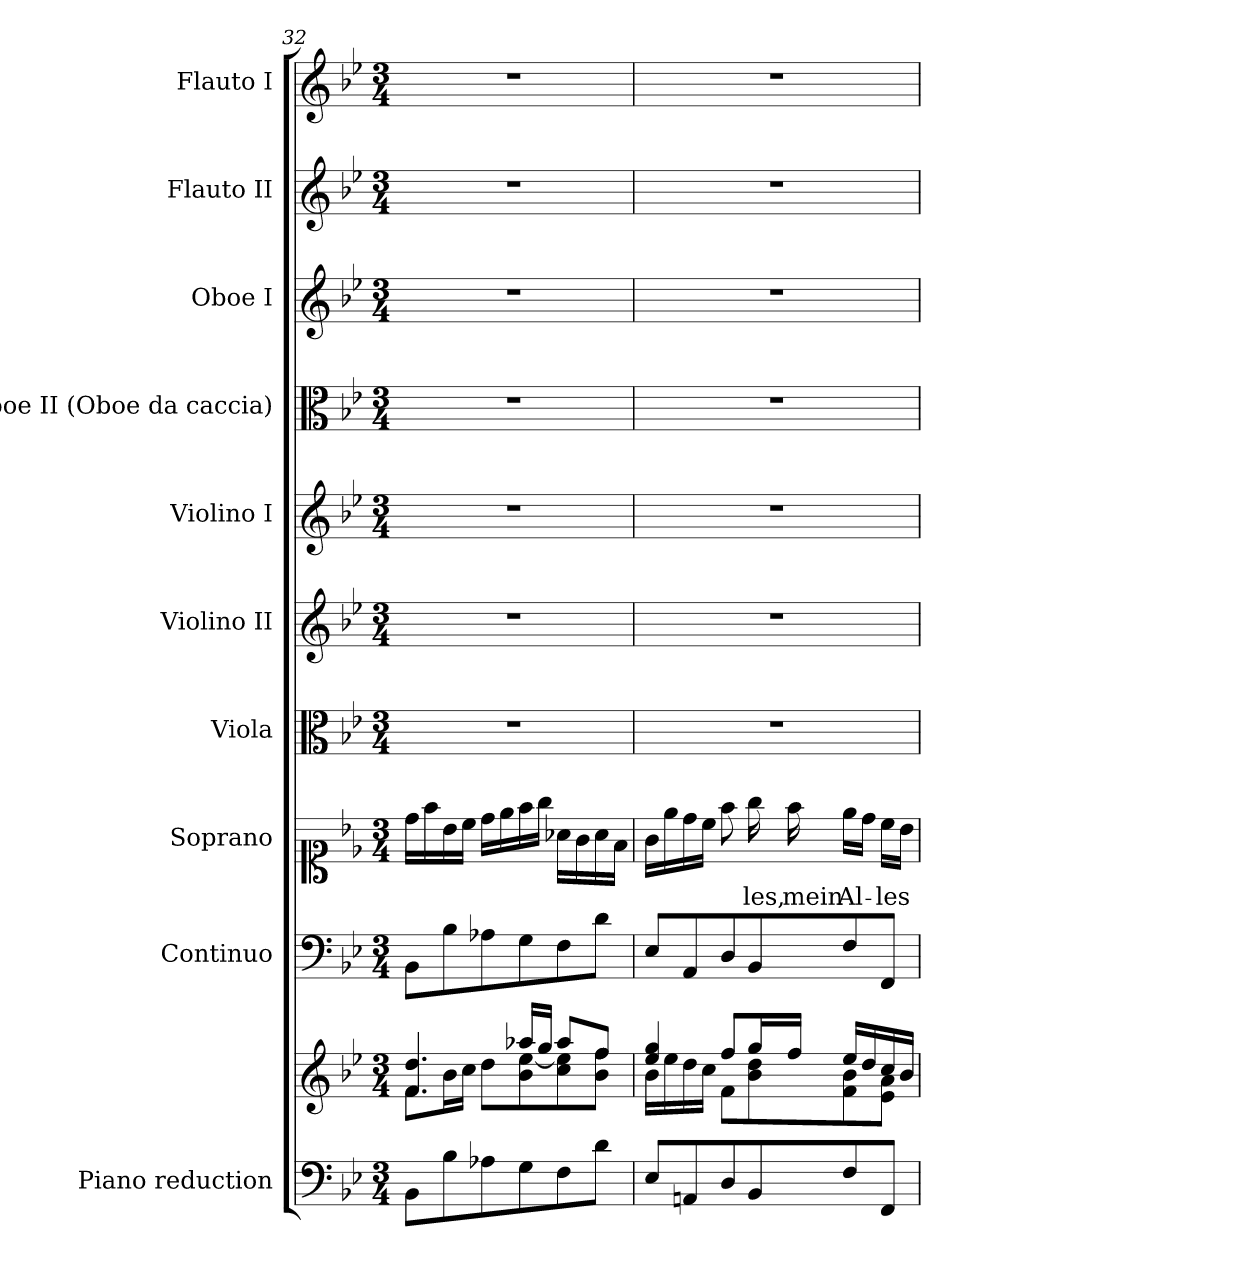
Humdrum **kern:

**kern	**kern	**kern	**kern	**text	**kern	**kern	**kern	**kern	**kern	**kern	**kern
*part10	*part10	*part9	*part8	*part8	*part7	*part6	*part5	*part4	*part3	*part2	*part1
*staff11	*staff10	*staff9	*staff8	*staff8	*staff7	*staff6	*staff5	*staff4	*staff3	*staff2	*staff1
*I"Piano reduction	*	*I"Continuo	*I"Soprano	*	*I"Viola	*I"Violino II	*I"Violino I	*I"Oboe II (Oboe da caccia)	*I"Oboe I	*I"Flauto II	*I"Flauto I
*I'Pno	*	*	*	*	*I'Vla	*I'Vln	*I'Vln	*	*I'Ob	*I'Fl	*I'Fl
*clefF4	*clefG2	*clefF4	*clefC1	*	*clefC3	*clefG2	*clefG2	*clefC3	*clefG2	*clefG2	*clefG2
*	*	*	*	*	*	*	*	*ITrd12c21	*	*	*
*k[b-e-]	*k[b-e-]	*k[b-e-]	*k[b-e-]	*	*k[b-e-]	*k[b-e-]	*k[b-e-]	*k[b-e-]	*k[b-e-]	*k[b-e-]	*k[b-e-]
*M3/4	*M3/4	*M3/4	*M3/4	*	*M3/4	*M3/4	*M3/4	*M3/4	*M3/4	*M3/4	*M3/4
=32	=32	=32	=32	=32	=32	=32	=32	=32	=32	=32	=32
*	*^	*	*	*	*	*	*	*	*	*	*
8BB-\L	4.f/ 4.dd/	8f\L	8BB-\L	16dd\LL	.	2.r	2.r	2.r	2.r	2.r	2.r	2.r
.	.	.	.	16ff\	.	.	.	.	.	.	.	.
8B-\	.	16b-\L	8B-\	16b-\	.	.	.	.	.	.	.	.
.	.	16cc\JJ	.	16cc\JJ	.	.	.	.	.	.	.	.
8A-X\	.	8dd\L	8A-X\	16dd\LL	.	.	.	.	.	.	.	.
.	.	.	.	16ee-\	.	.	.	.	.	.	.	.
8G\	16aa-X/LL	8b-\ [8ee-\	8G\	16ff\	.	.	.	.	.	.	.	.
.	16gg/JJ	.	.	16gg\JJ	.	.	.	.	.	.	.	.
8F\	8aa-/L	8cc\ 8ee-\]	8F\	16a-X\LL	.	.	.	.	.	.	.	.
.	.	.	.	16g\	.	.	.	.	.	.	.	.
8d\J	8ff/J	8b-\ 8ff\J	8d\J	16a-\	.	.	.	.	.	.	.	.
.	.	.	.	16f\JJ	.	.	.	.	.	.	.	.
=33	=33	=33	=33	=33	=33	=33	=33	=33	=33	=33	=33	=33
8E-/L	4ee-/ 4gg/	16b-\LL	8E-/L	16g\LL	.	2.r	2.r	2.r	2.r	2.r	2.r	2.r
.	.	16ee-\	.	16ee-\	.	.	.	.	.	.	.	.
8AAn/	.	16dd\	8AA/	16dd\	.	.	.	.	.	.	.	.
.	.	16cc\JJ	.	16cc\JJ	.	.	.	.	.	.	.	.
8D/	8ff/L	8f\L	8D/	8ff\	.	.	.	.	.	.	.	.
!	!	!	!	!	!LO:LY:b	!	!	!	!	!	!	!
8BB-/	16gg/L	8b-\ 8dd\	8BB-/	16gg\	-les,	.	.	.	.	.	.	.
!	!	!	!	!	!LO:LY:b	!	!	!	!	!	!	!
.	16ff/JJ	.	.	16ff\	mein	.	.	.	.	.	.	.
!	!	!	!	!	!LO:LY:b	!	!	!	!	!	!	!
8F/	16ee-/LL	8f\ 8b-\	8F/	16ee-\LL	Al-	.	.	.	.	.	.	.
.	16dd/	.	.	16dd\JJ	.	.	.	.	.	.	.	.
!	!	!	!	!	!LO:LY:b	!	!	!	!	!	!	!
8FF/J	16cc/	8e-\ 8a\J	8FF/J	16cc\LL	-les	.	.	.	.	.	.	.
.	16b-/JJ	.	.	16b-\JJ	.	.	.	.	.	.	.	.
*	*v	*v	*	*	*	*	*	*	*	*	*	*
=	=	=	=	=	=	=	=	=	=	=	=
*-	*-	*-	*-	*-	*-	*-	*-	*-	*-	*-	*-
